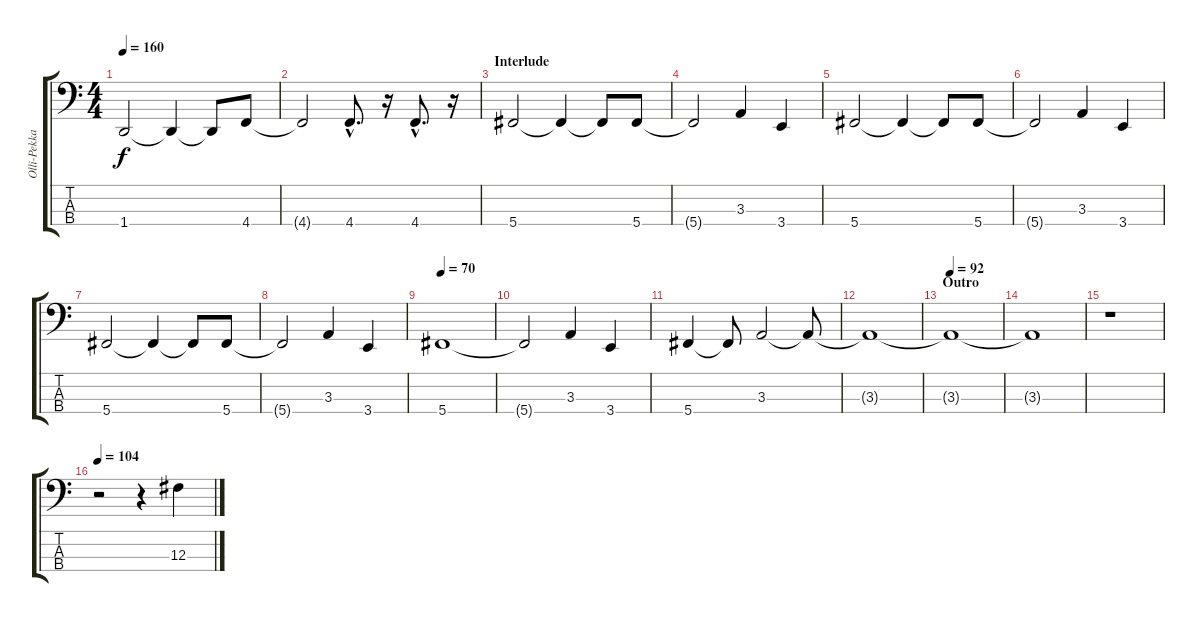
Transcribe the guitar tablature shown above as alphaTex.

\track ("Olli-Pekka Laine" "Olli-Pekka") {instrument electricbassfinger}
\staff {score tabs}
\tuning (E2 B1 Gb1 Db1) {hide}
\ts (4 4)
\tempo 160
\clef f4
\ks c
1.4{t}.2{dy f} 1.4{t}.4 1.4{t}.8 4.4.8 |
4.4{t}.2 4.4{hac}.8{d} r.16 4.4{hac}.8{d} r.16 |
\section ("" "Interlude")
5.4.2 5.4{t}.4 5.4{t}.8 5.4.8 |
5.4{t}.2 3.3.4 3.4.4 |
5.4.2 5.4{t}.4 5.4{t}.8 5.4.8 |
5.4{t}.2 3.3.4 3.4.4 |
5.4.2 5.4{t}.4 5.4{t}.8 5.4.8 |
5.4{t}.2 3.3.4 3.4.4 |
\tempo 70
5.4.1 |
5.4{t}.2 3.3.4 3.4.4 |
5.4.4 5.4{t}.8 3.3.2{volume 0} 3.3{t}.8 |
3.3{t}.1 |
\section ("" "Outro")
\tempo 92
3.3{t}.1 |
3.3{t}.1 |
r.1 |
\tempo 104
r.2 r.4 12.3{ss}.4{volume 14}
